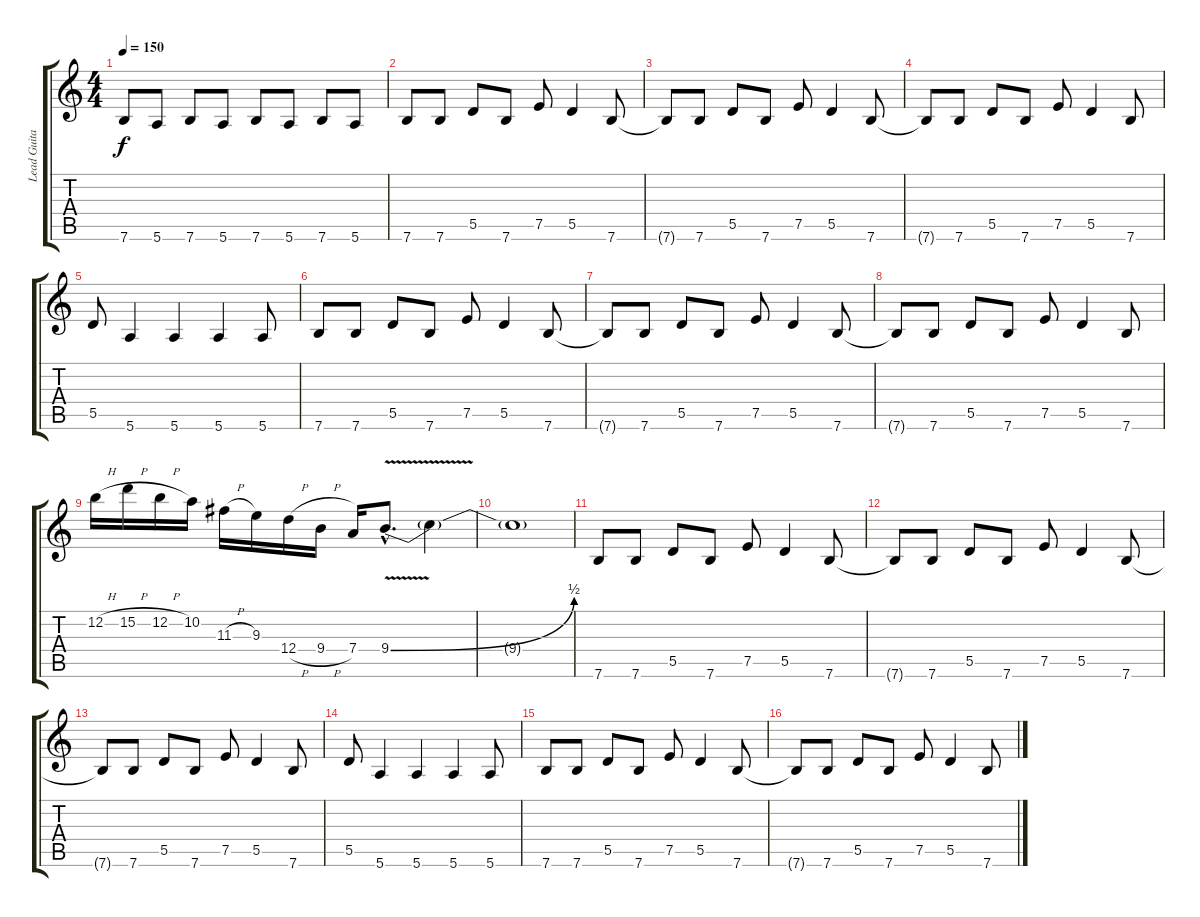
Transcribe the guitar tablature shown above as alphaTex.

\track ("Lead Guitar" "Lead Guita") {instrument distortionguitar}
\staff {score tabs}
\tuning (E4 B3 G3 D3 A2 E2) {hide}
\ts (4 4)
\tempo 150
\clef g2
\ks c
7.6.8{dy f} 5.6.8 7.6.8 5.6.8 7.6.8 5.6.8 7.6.8 5.6.8 |
7.6.8 7.6.8 5.5.8 7.6.8 7.5.8 5.5.4 7.6.8 |
7.6{t}.8 7.6.8 5.5.8 7.6.8 7.5.8 5.5.4 7.6.8 |
7.6{t}.8 7.6.8 5.5.8 7.6.8 7.5.8 5.5.4 7.6.8 |
5.5.8 5.6.4 5.6.4 5.6.4 5.6.8 |
7.6.8 7.6.8 5.5.8 7.6.8 7.5.8 5.5.4 7.6.8 |
7.6{t}.8 7.6.8 5.5.8 7.6.8 7.5.8 5.5.4 7.6.8 |
7.6{t}.8 7.6.8 5.5.8 7.6.8 7.5.8 5.5.4 7.6.8 |
12.2{h}.16 15.2{h}.16 12.2{h}.16 10.2.16 11.3{h}.16 9.3.16 12.4{h}.16 9.4{h}.16 7.4.16 9.4{be (bend 0 0 60 2) v hac}.8{d} 9.4{t}.4 |
9.4{t}.1 |
7.6.8 7.6.8 5.5.8 7.6.8 7.5.8 5.5.4 7.6.8 |
7.6{t}.8 7.6.8 5.5.8 7.6.8 7.5.8 5.5.4 7.6.8 |
7.6{t}.8 7.6.8 5.5.8 7.6.8 7.5.8 5.5.4 7.6.8 |
5.5.8 5.6.4 5.6.4 5.6.4 5.6.8 |
7.6.8 7.6.8 5.5.8 7.6.8 7.5.8 5.5.4 7.6.8 |
7.6{t}.8 7.6.8 5.5.8 7.6.8 7.5.8 5.5.4 7.6.8
